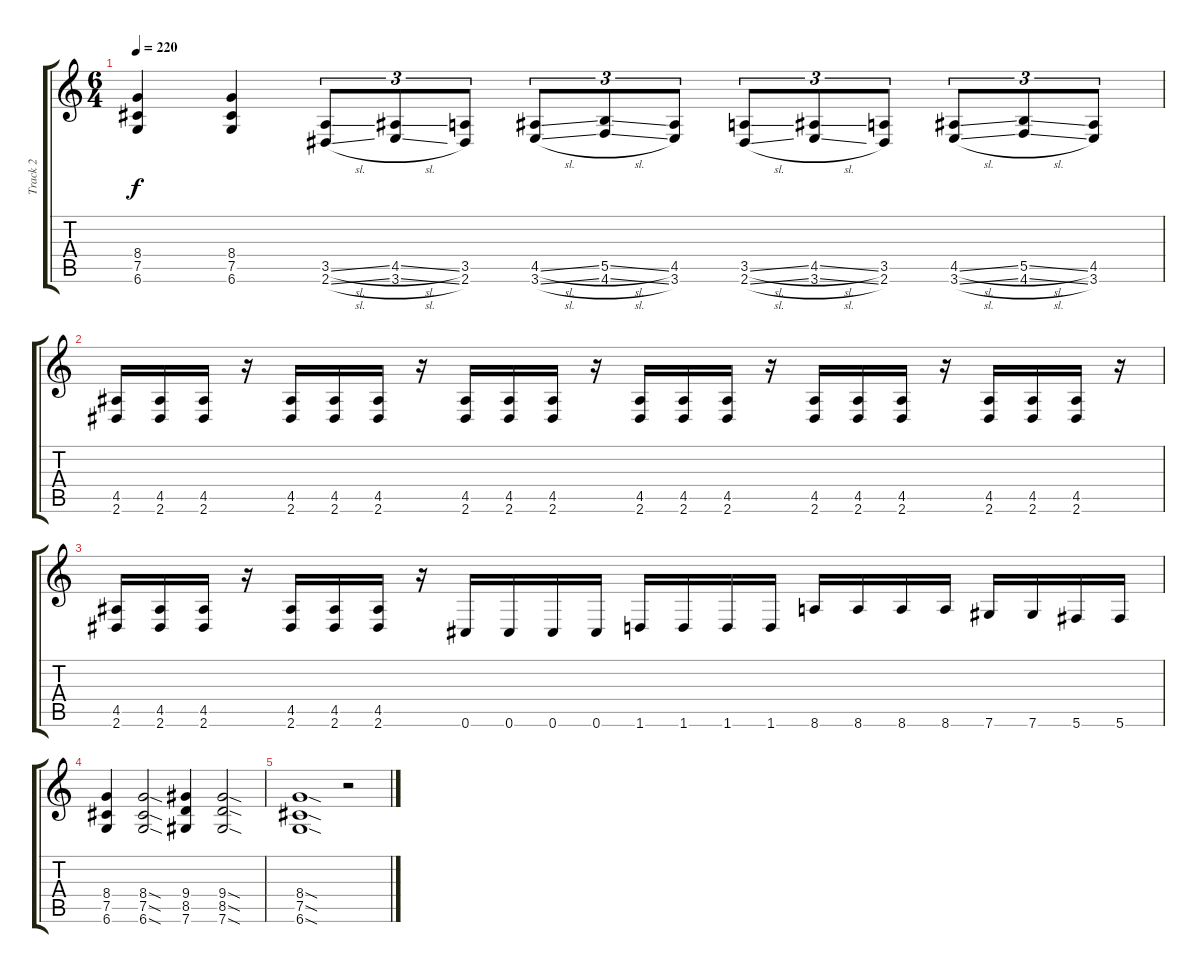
\track ("Track 2" "Track 2") {instrument distortionguitar}
\staff {score tabs}
\tuning (Db4 Ab3 E3 B2 Gb2 Db2) {hide}
\ts (6 4)
\tempo 220
\clef g2
\ks c
(8.4 7.5 6.6).4{dy f} (8.4 7.5 6.6).4 (3.5{sl} 2.6{sl}).8{tu (3 2)} (4.5{sl} 3.6{sl}).8{tu (3 2)} (3.5 2.6).8{tu (3 2)} (4.5{sl} 3.6{sl}).8{tu (3 2)} (5.5{sl} 4.6{sl}).8{tu (3 2)} (4.5 3.6).8{tu (3 2)} (3.5{sl} 2.6{sl}).8{tu (3 2)} (4.5{sl} 3.6{sl}).8{tu (3 2)} (3.5 2.6).8{tu (3 2)} (4.5{sl} 3.6{sl}).8{tu (3 2)} (5.5{sl} 4.6{sl}).8{tu (3 2)} (4.5 3.6).8{tu (3 2)} |
(4.5 2.6).16 (4.5 2.6).16 (4.5 2.6).16 r.16 (4.5 2.6).16 (4.5 2.6).16 (4.5 2.6).16 r.16 (4.5 2.6).16 (4.5 2.6).16 (4.5 2.6).16 r.16 (4.5 2.6).16 (4.5 2.6).16 (4.5 2.6).16 r.16 (4.5 2.6).16 (4.5 2.6).16 (4.5 2.6).16 r.16 (4.5 2.6).16 (4.5 2.6).16 (4.5 2.6).16 r.16 |
(4.5 2.6).16 (4.5 2.6).16 (4.5 2.6).16 r.16 (4.5 2.6).16 (4.5 2.6).16 (4.5 2.6).16 r.16 0.6.16 0.6.16 0.6.16 0.6.16 1.6.16 1.6.16 1.6.16 1.6.16 8.6.16 8.6.16 8.6.16 8.6.16 7.6.16 7.6.16 5.6.16 5.6.16 |
(8.4 7.5 6.6).4 (8.4{sod} 7.5{sod} 6.6{sod}).2 (9.4 8.5 7.6).4 (9.4{sod} 8.5{sod} 7.6{sod}).2 |
(8.4{sod} 7.5{sod} 6.6{sod}).1 r.2
